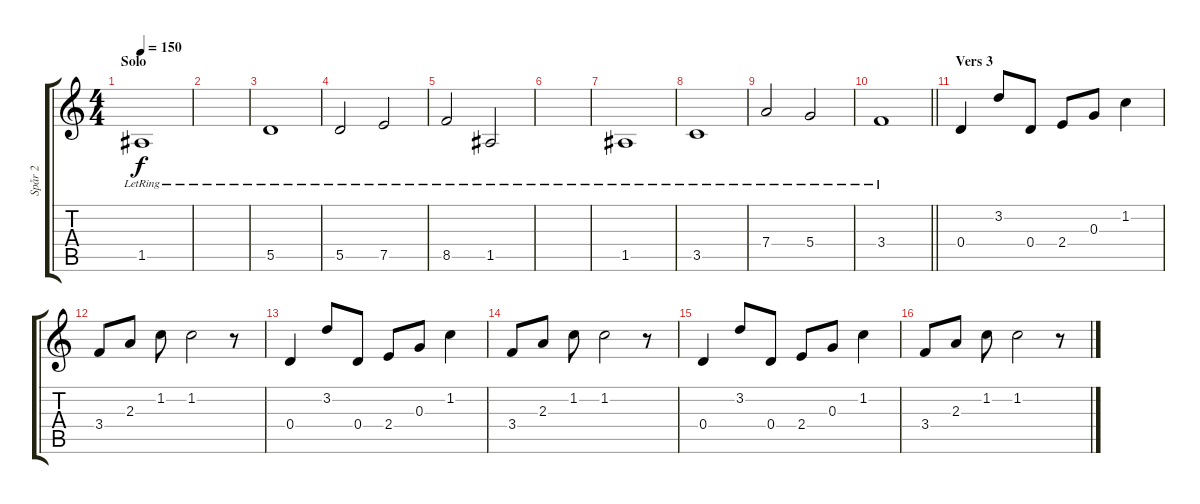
\track ("Spår 2" "Spår 2") {instrument distortionguitar}
\staff {score tabs}
\tuning (E4 B3 G3 D3 A2 E2) {hide}
\ts (4 4)
\section ("" "Solo")
\tempo 150
\clef g2
\ks c
1.5{lr}.1{dy f} |
|
5.5{lr}.1 |
5.5{lr}.2 7.5{lr}.2 |
8.5{lr}.2 1.5{lr}.2 |
|
1.5{lr}.1 |
3.5{lr}.1 |
7.4{lr}.2 5.4{lr}.2 |
\barLineRight lightlight
3.4{lr}.1 |
\section ("" "Vers 3")
0.4.4 3.2.8 0.4.8 2.4.8 0.3.8 1.2.4 |
3.4.8 2.3.8 1.2.8 1.2.2 r.8 |
0.4.4 3.2.8 0.4.8 2.4.8 0.3.8 1.2.4 |
3.4.8 2.3.8 1.2.8 1.2.2 r.8 |
0.4.4 3.2.8 0.4.8 2.4.8 0.3.8 1.2.4 |
3.4.8 2.3.8 1.2.8 1.2.2 r.8
